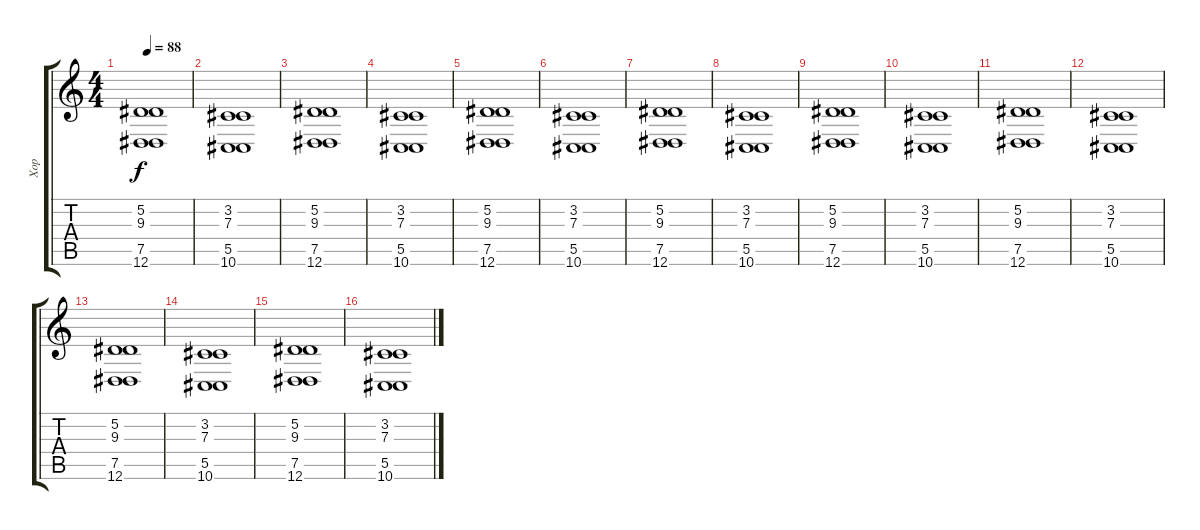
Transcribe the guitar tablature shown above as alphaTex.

\track ("Хор" "Хор") {instrument choiraahs}
\staff {score tabs}
\tuning (Eb4 Bb3 Gb3 Db3 Ab2 Eb2) {hide}
\ts (4 4)
\tempo 88
\clef g2
\ks c
(5.2 9.3 7.5 12.6).1{dy f volume 13} |
(3.2 7.3 5.5 10.6).1 |
(5.2 9.3 7.5 12.6).1{volume 13} |
(3.2 7.3 5.5 10.6).1 |
(5.2 9.3 7.5 12.6).1{volume 13} |
(3.2 7.3 5.5 10.6).1 |
(5.2 9.3 7.5 12.6).1{volume 13} |
(3.2 7.3 5.5 10.6).1 |
(5.2 9.3 7.5 12.6).1{volume 13} |
(3.2 7.3 5.5 10.6).1 |
(5.2 9.3 7.5 12.6).1{volume 13} |
(3.2 7.3 5.5 10.6).1 |
(5.2 9.3 7.5 12.6).1{volume 13} |
(3.2 7.3 5.5 10.6).1 |
(5.2 9.3 7.5 12.6).1{volume 13} |
(3.2 7.3 5.5 10.6).1
